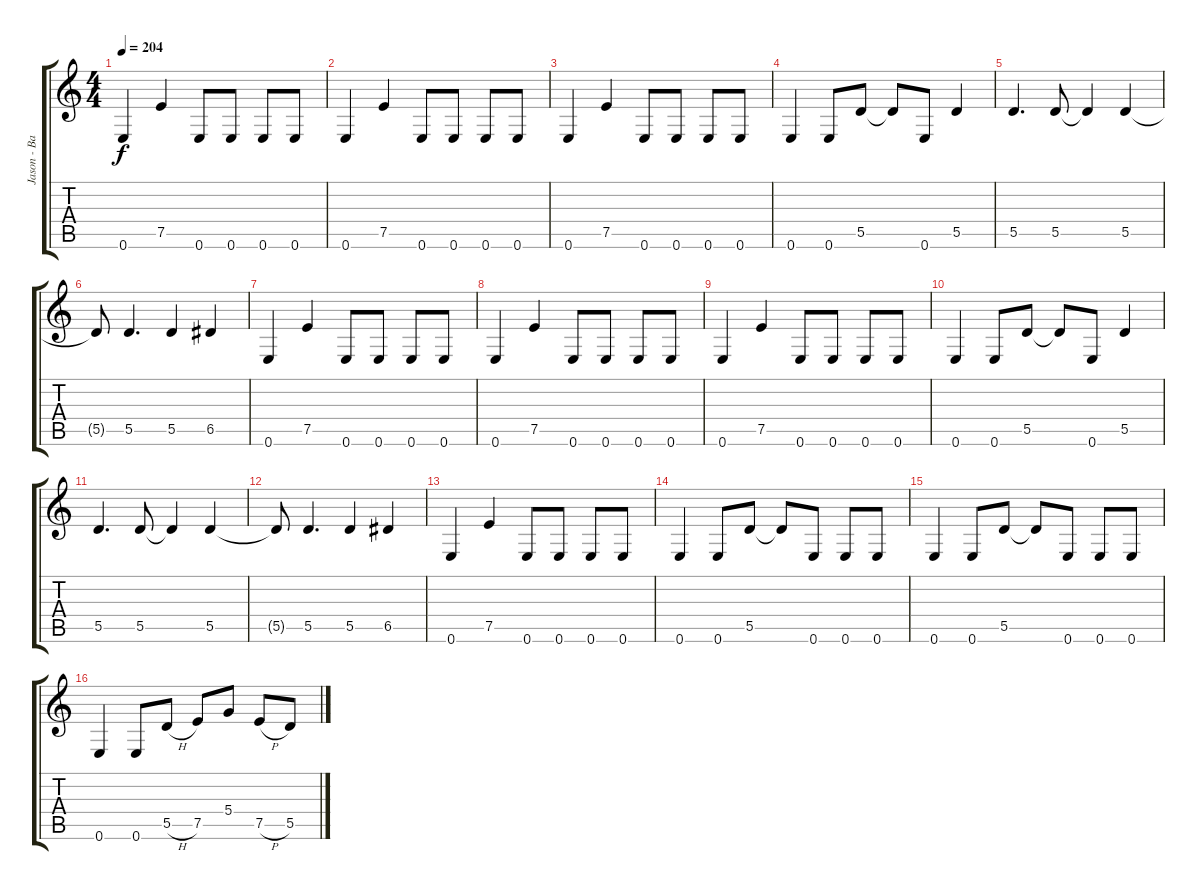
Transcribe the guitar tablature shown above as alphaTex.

\track ("Jason - Bass" "Jason - Ba") {instrument electricbasspick}
\staff {score tabs}
\tuning (E4 B3 G3 D3 A2 E2) {hide}
\ts (4 4)
\tempo 204
\clef g2
\ks c
0.6.4{dy f} 7.5.4 0.6.8 0.6.8 0.6.8 0.6.8 |
0.6.4 7.5.4 0.6.8 0.6.8 0.6.8 0.6.8 |
0.6.4 7.5.4 0.6.8 0.6.8 0.6.8 0.6.8 |
0.6.4 0.6.8 5.5.8 5.5{t}.8 0.6.8 5.5.4 |
5.5.4{d} 5.5.8 5.5{t}.4 5.5.4 |
5.5{t}.8 5.5.4{d} 5.5.4 6.5.4 |
0.6.4 7.5.4 0.6.8 0.6.8 0.6.8 0.6.8 |
0.6.4 7.5.4 0.6.8 0.6.8 0.6.8 0.6.8 |
0.6.4 7.5.4 0.6.8 0.6.8 0.6.8 0.6.8 |
0.6.4 0.6.8 5.5.8 5.5{t}.8 0.6.8 5.5.4 |
5.5.4{d} 5.5.8 5.5{t}.4 5.5.4 |
5.5{t}.8 5.5.4{d} 5.5.4 6.5.4 |
0.6.4 7.5.4 0.6.8 0.6.8 0.6.8 0.6.8 |
0.6.4 0.6.8 5.5.8 5.5{t}.8 0.6.8 0.6.8 0.6.8 |
0.6.4 0.6.8 5.5.8 5.5{t}.8 0.6.8 0.6.8 0.6.8 |
0.6.4 0.6.8 5.5{h}.8 7.5.8 5.4.8 7.5{h}.8 5.5.8
